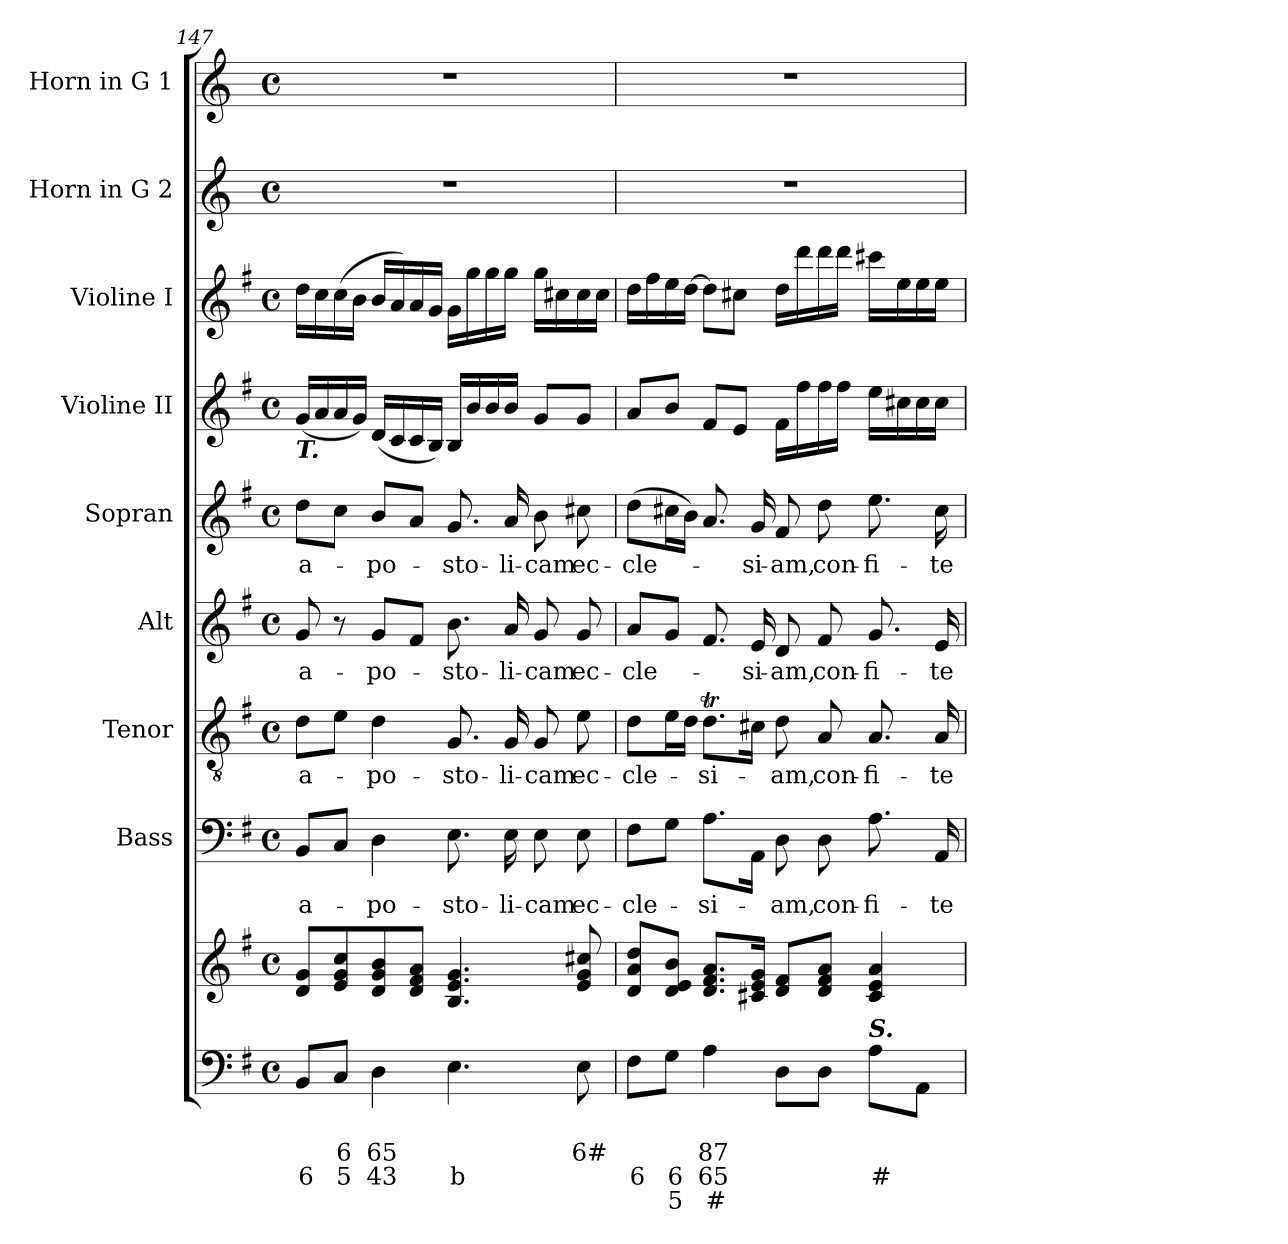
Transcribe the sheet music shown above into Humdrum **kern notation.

**kern	**text	**text	**text	**text	**kern	**kern	**text	**kern	**text	**kern	**text	**kern	**text	**kern	**kern	**kern	**kern
*part9	*part9	*part9	*part9	*part9	*part9	*part8	*part8	*part7	*part7	*part6	*part6	*part5	*part5	*part4	*part3	*part2	*part1
*staff10	*staff10	*staff10	*staff10	*staff10	*staff9	*staff8	*staff8	*staff7	*staff7	*staff6	*staff6	*staff5	*staff5	*staff4	*staff3	*staff2	*staff1
*	*	*	*	*	*	*I"Bass	*	*I"Tenor	*	*I"Alt	*	*I"Sopran	*	*I"Violine II	*I"Violine I	*I"Horn in G 2	*I"Horn in G 1
*	*	*	*	*	*	*I'B.	*	*I'T.	*	*I'A.	*	*I'S.	*	*I'Vl. II	*I'Vl. I	*	*
*clefF4	*	*	*	*	*clefG2	*clefF4	*	*clefGv2	*	*clefG2	*	*clefG2	*	*clefG2	*clefG2	*clefG2	*clefG2
*	*	*	*	*	*	*	*	*	*	*	*	*	*	*	*	*ITrd3c5	*ITrd3c5
*k[f#]	*	*	*	*	*k[f#]	*k[f#]	*	*k[f#]	*	*k[f#]	*	*k[f#]	*	*k[f#]	*k[f#]	*k[f#]	*k[f#]
*G:	*	*	*	*	*G:	*G:	*	*G:	*	*G:	*	*G:	*	*G:	*G:	*G:	*G:
*M4/4	*	*	*	*	*M4/4	*M4/4	*	*M4/4	*	*M4/4	*	*M4/4	*	*M4/4	*M4/4	*M4/4	*M4/4
*met(c)	*	*	*	*	*met(c)	*met(c)	*	*met(c)	*	*met(c)	*	*met(c)	*	*met(c)	*met(c)	*met(c)	*met(c)
=147	=147	=147	=147	=147	=147	=147	=147	=147	=147	=147	=147	=147	=147	=147	=147	=147	=147
!	!	!	!	!	!	!	!	!	!	!	!	!	!	!LO:TX:b:Bi:t=T.	!	!	!
!	!	!	!LO:LY:b	!	!	!	!LO:LY:b	!	!LO:LY:b	!	!LO:LY:b	!	!LO:LY:b	!	!	!	!
8BB/L	.	.	6	.	8d/ 8g/L	8BB/L	a-	8d\L	a-	8g/	a-	8dd\L	a-	(<16g/LL	16dd\LL	1r	1r
.	.	.	.	.	.	.	.	.	.	.	.	.	.	16a/	16cc\	.	.
!	!	!LO:LY:b	!LO:LY:b	!	!	!	!	!	!	!	!	!	!	!	!	!	!
8C/J	.	6	5	.	8e/ 8g/ 8cc/	8C/J	.	8e\J	.	8r	.	8cc\J	.	16a/	(>16cc\	.	.
.	.	.	.	.	.	.	.	.	.	.	.	.	.	16g/JJ)	16b\JJ	.	.
!	!	!LO:LY:b	!LO:LY:b	!	!	!	!LO:LY:b	!	!LO:LY:b	!	!LO:LY:b	!	!LO:LY:b	!	!	!	!
4D\	.	65	43	.	8d/ 8g/ 8b/	4D\	-po-	4d\	-po-	8g/L	-po-	8b/L	-po-	(<16d/LL	16b/LL	.	.
.	.	.	.	.	.	.	.	.	.	.	.	.	.	16c/	16a/)	.	.
.	.	.	.	.	8d/ 8f#/ 8a/J	.	.	.	.	8f#/J	.	8a/J	.	16c/	16a/	.	.
.	.	.	.	.	.	.	.	.	.	.	.	.	.	16B/JJ)	16g/JJ	.	.
!	!	!	!LO:LY:b	!	!	!	!LO:LY:b	!	!LO:LY:b	!	!LO:LY:b	!	!LO:LY:b	!	!	!	!
4.E\	.	.	b	.	4.B/ 4.e/ 4.g/	8.E\	-sto-	8.G/	-sto-	8.b\	-sto-	8.g/	-sto-	16B/LL	16g\LL	.	.
.	.	.	.	.	.	.	.	.	.	.	.	.	.	16b/	16gg\	.	.
.	.	.	.	.	.	.	.	.	.	.	.	.	.	16b/	16gg\	.	.
!	!	!	!	!	!	!	!LO:LY:b	!	!LO:LY:b	!	!LO:LY:b	!	!LO:LY:b	!	!	!	!
.	.	.	.	.	.	16E\	-li-	16G/	-li-	16a/	-li-	16a/	-li-	16b/JJ	16gg\JJ	.	.
!	!	!	!	!	!	!	!LO:LY:b	!	!LO:LY:b	!	!LO:LY:b	!	!LO:LY:b	!	!	!	!
.	.	.	.	.	.	8E\	-cam	8G/	-cam	8g/	-cam	8b\	-cam	8g/L	16gg\LL	.	.
.	.	.	.	.	.	.	.	.	.	.	.	.	.	.	16cc#X\	.	.
!	!	!LO:LY:b	!	!	!	!	!LO:LY:b	!	!LO:LY:b	!	!LO:LY:b	!	!LO:LY:b	!	!	!	!
8E\	.	6#	.	.	8e/ 8g/ 8cc#X/	8E\	ec-	8e\	ec-	8g/	ec-	8cc#X\	ec-	8g/J	16cc#\	.	.
.	.	.	.	.	.	.	.	.	.	.	.	.	.	.	16cc#\JJ	.	.
=148	=148	=148	=148	=148	=148	=148	=148	=148	=148	=148	=148	=148	=148	=148	=148	=148	=148
!	!	!	!LO:LY:b	!	!	!	!LO:LY:b	!	!LO:LY:b	!	!LO:LY:b	!	!LO:LY:b	!	!	!	!
8F#\L	.	.	6	.	8d/ 8a/ 8dd/L	8F#\L	-cle-	8d\L	-cle-	8a/L	-cle-	(>8dd\L	-cle-	8a/L	16dd\LL	1r	1r
.	.	.	.	.	.	.	.	.	.	.	.	.	.	.	16ff#\	.	.
!	!	!	!LO:LY:b	!LO:LY:b	!	!	!	!	!	!	!	!	!	!	!	!	!
8G\J	.	.	6	5	8d/ 8e/ 8b/J	8G\J	.	16e\L	.	8g/J	.	16cc#X\L	.	8b/J	16ee\	.	.
.	.	.	.	.	.	.	.	16d\JJ	.	.	.	16b\JJ)	.	.	[16dd\JJ	.	.
!	!	!LO:LY:b	!LO:LY:b	!LO:LY:b	!	!	!LO:LY:b	!	!LO:LY:b	!	!	!	!	!	!	!	!
4A\	.	87	65	#	8.d/ 8.f#/ 8.a/L	8.A\L	-si-	8.dT\L	-si-	8.f#/	.	8.a/	.	8f#/L	8dd\L]	.	.
.	.	.	.	.	.	.	.	.	.	.	.	.	.	8e/J	8cc#X\J	.	.
!	!	!	!	!	!	!	!	!	!	!	!LO:LY:b	!	!LO:LY:b	!	!	!	!
.	.	.	.	.	16c#X/ 16e/ 16g/Jk	16AA\Jk	.	16c#X\Jk	.	16e/	-si-	16g/	-si-	.	.	.	.
!	!	!	!	!	!	!	!LO:LY:b	!	!LO:LY:b	!	!LO:LY:b	!	!LO:LY:b	!	!	!	!
8D\L	.	.	.	.	8d/ 8f#/L	8D\	-am,	8d\	-am,	8d/	-am,	8f#/	-am,	16f#\LL	16dd\LL	.	.
.	.	.	.	.	.	.	.	.	.	.	.	.	.	16ff#\	16ddd\	.	.
!	!	!	!	!	!	!	!LO:LY:b	!	!LO:LY:b	!	!LO:LY:b	!	!LO:LY:b	!	!	!	!
8D\J	.	.	.	.	8d/ 8f#/ 8a/J	8D\	con-	8A/	con-	8f#/	con-	8dd\	con-	16ff#\	16ddd\	.	.
.	.	.	.	.	.	.	.	.	.	.	.	.	.	16ff#\JJ	16ddd\JJ	.	.
!LO:TX:a:Bi:t=S.	!	!	!	!	!	!	!	!	!	!	!	!	!	!	!	!	!
!	!	!	!LO:LY:b	!	!	!	!LO:LY:b	!	!LO:LY:b	!	!LO:LY:b	!	!LO:LY:b	!	!	!	!
8A\L	.	.	#	.	4c#/ 4e/ 4a/	8.A\	-fi-	8.A/	-fi-	8.g/	-fi-	8.ee\	-fi-	16ee\LL	16ccc#X\LL	.	.
.	.	.	.	.	.	.	.	.	.	.	.	.	.	16cc#X\	16ee\	.	.
!	!	!	!LO:LY:b	!	!	!	!	!	!	!	!	!	!	!	!	!	!
8AA\J	.	.	_	.	.	.	.	.	.	.	.	.	.	16cc#\	16ee\	.	.
!	!	!	!	!	!	!	!LO:LY:b	!	!LO:LY:b	!	!LO:LY:b	!	!LO:LY:b	!	!	!	!
.	.	.	.	.	.	16AA/	-te-	16A/	-te-	16e/	-te-	16cc#\	-te-	16cc#\JJ	16ee\JJ	.	.
=	=	=	=	=	=	=	=	=	=	=	=	=	=	=	=	=	=
*-	*-	*-	*-	*-	*-	*-	*-	*-	*-	*-	*-	*-	*-	*-	*-	*-	*-
